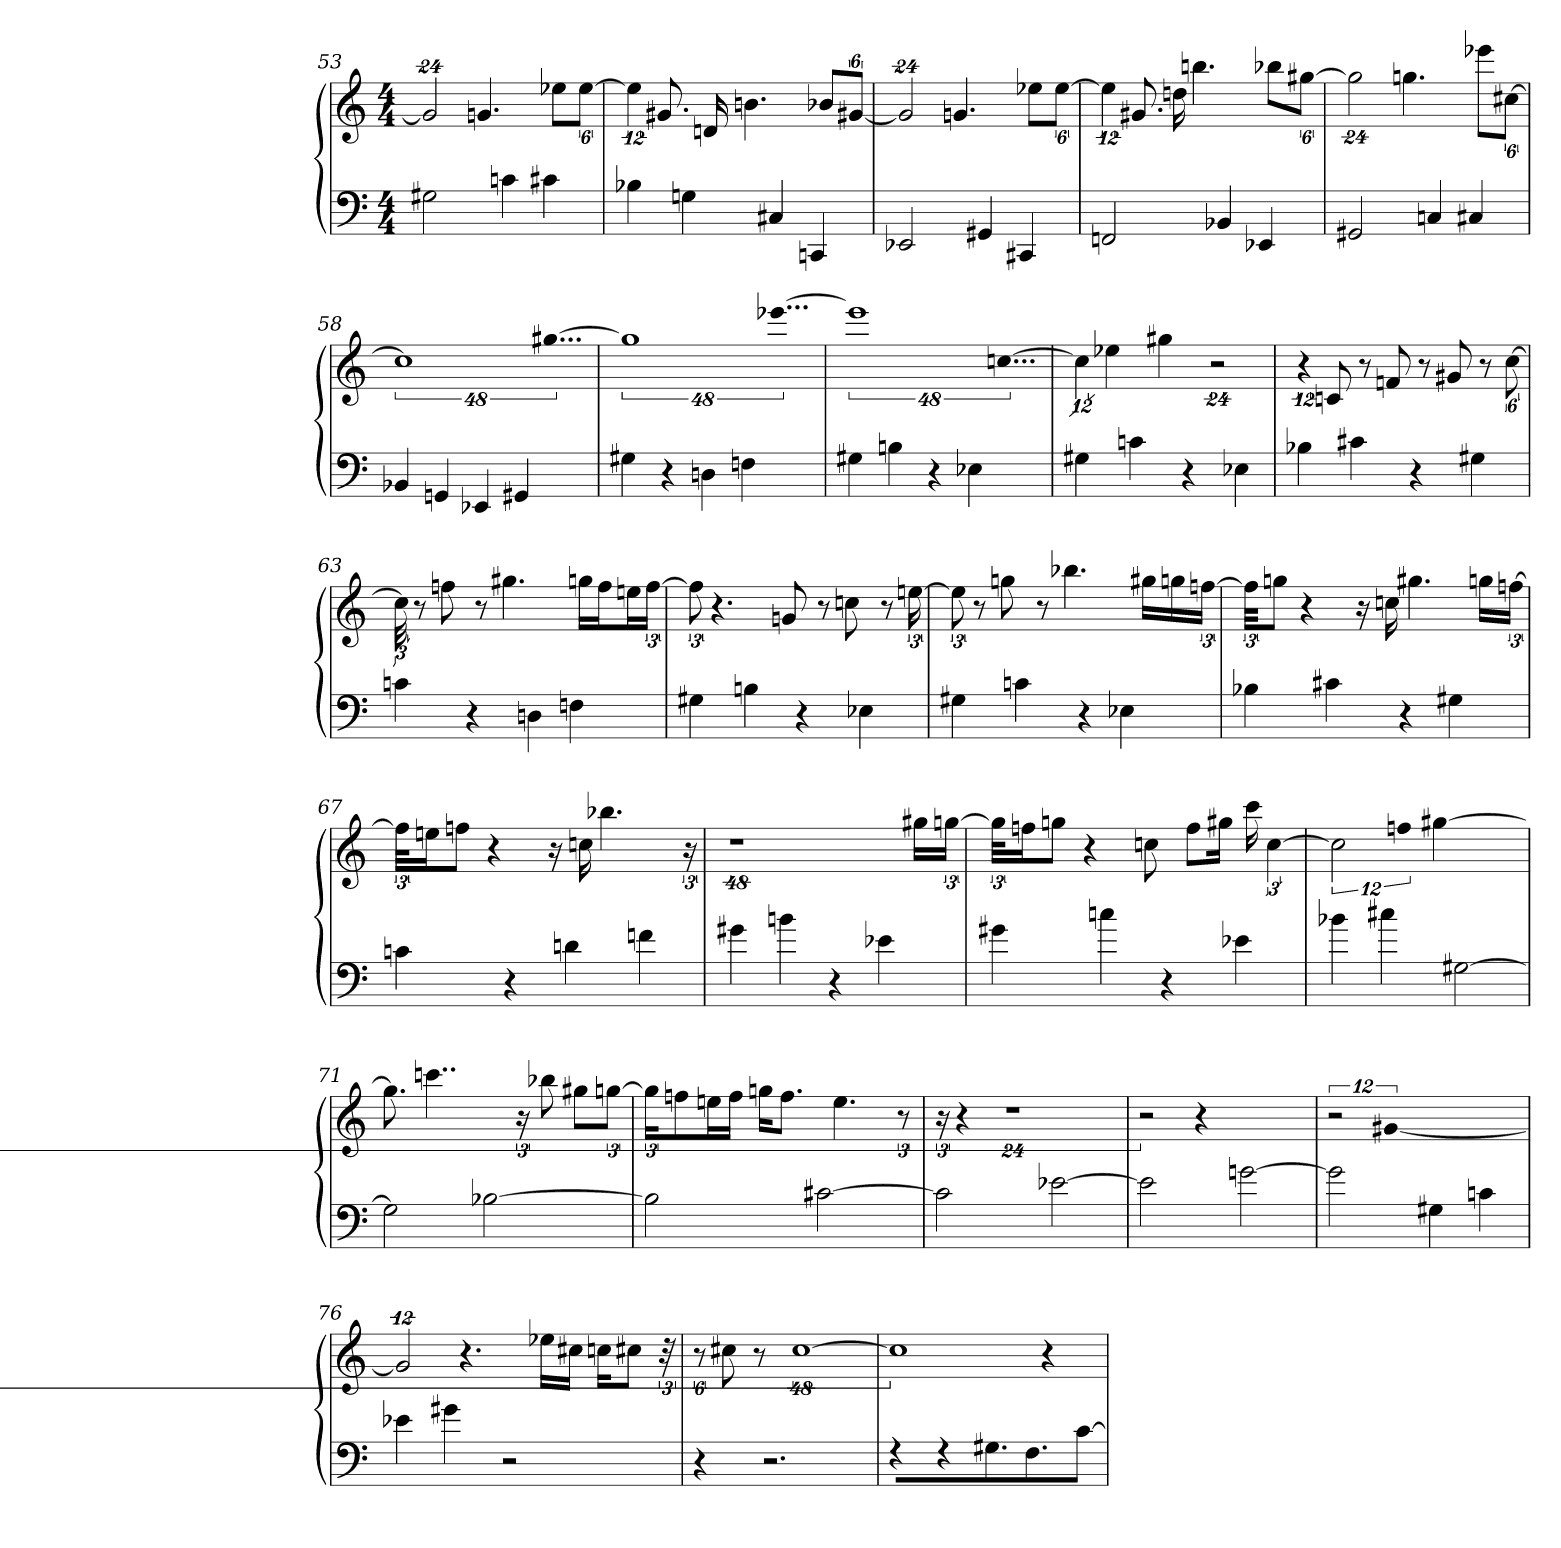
**kern	**kern
*part2	*part1
*staff2	*staff1
*clefF4	*clefG2
*M4/4	*M4/4
=53	=53
2G#X	48%19g#]
.	4.gn
4cn	.
4c#X	.
.	8ee-X\L
.	[48%5ee-\J
=54	=54
4B-X	48%7ee-]
.	8.g#X
4Gn	.
.	16dn
.	4.bn
4C#X	.
4CCn	.
.	8b-X/L
.	[48%5g#X/J
=55	=55
2EE-X	48%19g#]
.	4.gn
4GG#X	.
4CC#X	.
.	8ee-X\L
.	[48%5ee-\J
=56	=56
2FFn	48%7ee-]
.	8.g#X
.	16ddn
.	4.bbn
4BB-X	.
4EE-X	.
.	8bb-X\L
.	[48%5gg#X\J
=57	=57
2GG#X	48%19gg#]
.	4.ggn
4Cn	.
4C#X	.
.	8eee-X\L
.	[48%5cc#X\J
=58	=58
4BB-X	48%43cc#]
4GGn	.
4EE-X	.
4GG#X	.
.	[18...gg#X
=59	=59
4G#X	48%43gg#]
4r	.
4Dn	.
4Fn	.
.	[18...eee-X
=60	=60
4G#X	48%43eee-]
4Bn	.
4r	.
4E-X	.
.	[18...ccn
=61	=61
4G#X	48%7cc]
.	4ee-X
4cn	.
.	4gg#X
4r	.
.	48%17r
4E-X	.
=62	=62
4B-X	48%7r
.	8cn
4c#X	.
.	8r
.	8fn
4r	.
.	8r
.	8g#X
4G#X	.
.	8r
.	[48%5cc
=63	=63
4cn	48cc]
.	8r
.	8ffn
4r	.
.	8r
.	4.gg#X
4Dn	.
4Fn	.
.	16ggn\LL
.	16ff\J
.	16een\L
.	[24ff\JJ
=64	=64
4G#X	12ff]
.	4.r
4Bn	.
.	8gn
4r	.
.	8r
.	8ccn
4E-X	.
.	8r
.	[24een
=65	=65
4G#X	12ee]
.	8r
.	8ggn
4cn	.
.	8r
.	4.bb-X
4r	.
4E-X	.
.	16gg#X\LL
.	16ggn\
.	[24ffn\JJ
=66	=66
4B-X	48ff\KKL]
.	8ggn\J
.	4r
4c#X	.
.	16r
.	16ccn
4r	.
.	4.gg#X
4G#X	.
.	16ggn\LL
.	[24ffn\JJ
=67	=67
4cn	48ff\KLL]
.	16een\J
.	8ffn\J
.	4r
4r	.
.	16r
4dn	.
.	16ccn
.	4.bb-X
4fn	.
.	24r
=68	=68
4g#X	48%43r
4bn	.
4r	.
4e-X	.
.	16gg#X\LL
.	[24ggn\JJ
=69	=69
4g#X	48gg\KLL]
.	16ffn\J
.	8ggn\J
.	4r
4ccn	.
.	8ccn
4r	.
.	8ff\L
.	16gg#X\Jk
4e-X	.
.	16ccc
.	[6cc
=70	=70
4b-X	24%7cc]
4cc#X	.
.	24%11ffn
[2G#X	.
.	[4gg#X
=71	=71
2G#]	8.gg#]
.	4..cccn
[2B-X	.
.	24r
.	8bb-X
.	8gg#X\L
.	[12ggn\J
=72	=72
2B-]	24gg\KL]
.	8ffn\
.	16een\L
.	16ff\JJ
.	16ggn\KL
.	8.ff\J
[2c#X	.
.	4.ee
.	12r
=73	=73
2c#]	24r
.	4r
.	24%17r
[2e-X	.
=74	=74
2e-]	24%7r
.	24%17r
[2gn	.
=75	=75
2g]	24%7r
.	[24%17g#X
4G#X	.
4cn	.
=76	=76
4e-X	24%7g#]
4g#X	.
.	4.r
2r	.
.	16ee-X\LL
.	16cc#X\JJ
.	16ccn\KL
.	8cc#X\J
.	48r
=77	=77
4r	48%5r
.	8cc#X
.	8r
2.r	.
.	[48%31cc#
=78	=78
4r	48%35cc#]
4r	.
8.G#X\L	.
8.F\J	.
.	48%13r
[8cJ	.
=	=
*-	*-
